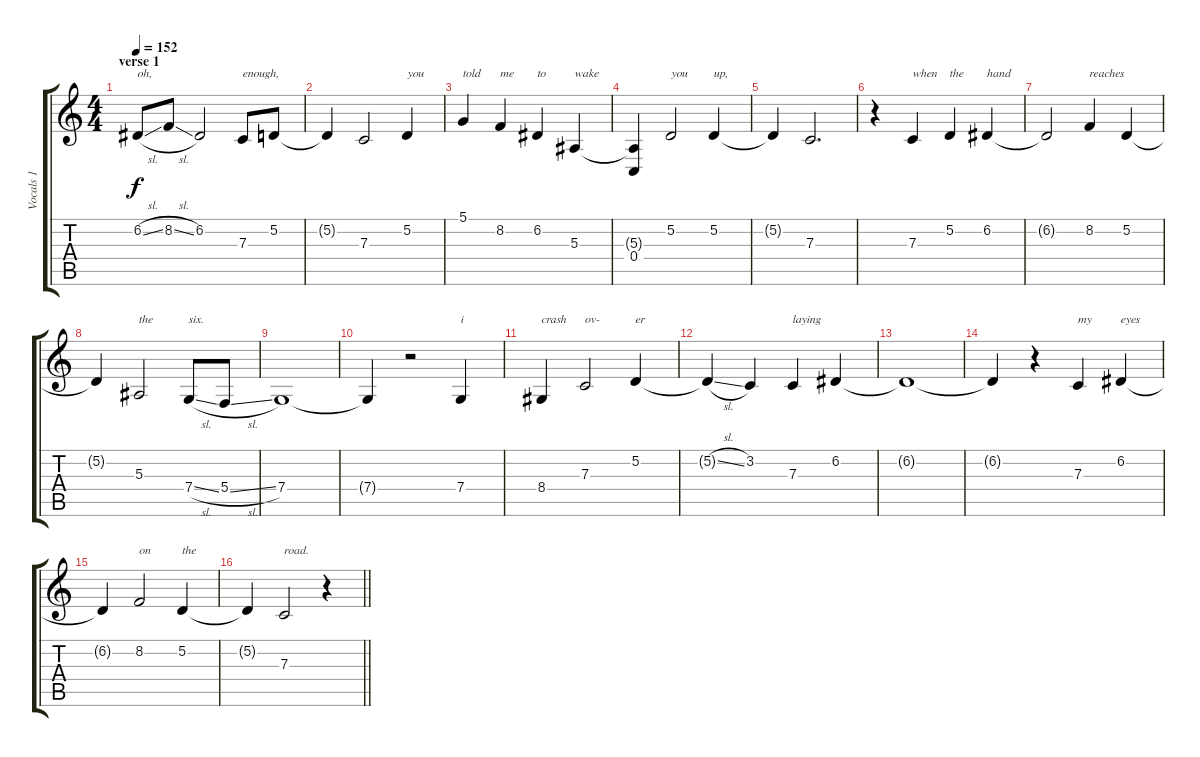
\track ("Vocals 1" "Vocals 1") {instrument clarinet}
\staff {score tabs}
\tuning (D4 A3 F3 C3 G2 C2) {hide}
\ts (4 4)
\section ("" "verse 1")
\tempo 152
\clef g2
\ks c
6.2{sl}.8{txt "oh," dy f} 8.2{sl}.8 6.2.2 7.3.8{txt "enough,"} 5.2.8 |
5.2{t}.4 7.3.2 5.2.4{txt "you"} |
5.1.4{txt "told"} 8.2.4{txt "me"} 6.2.4{txt "to"} 5.3.4{txt "wake"} |
(5.3{t} 0.4).4 5.2.2{txt "you"} 5.2.4{txt "up,"} |
5.2{t}.4 7.3.2{d} |
r.4 7.3.4{txt "when"} 5.2.4{txt "the"} 6.2.4{txt "hand"} |
6.2{t}.2 8.2.4{txt "reaches"} 5.2.4 |
5.2{t}.4 5.3.2{txt "the"} 7.4{sl}.8{txt "six."} 5.4{sl}.8 |
7.4.1 |
7.4{t}.4 r.2 7.4.4{txt "i"} |
8.4.4{txt "crash"} 7.3.2{txt "ov-"} 5.2.4{txt "er"} |
5.2{sl t}.4 3.2.4 7.3.4{txt "laying"} 6.2.4 |
6.2{t}.1 |
6.2{t}.4 r.4 7.3.4{txt "my"} 6.2.4{txt "eyes"} |
6.2{t}.4 8.2.2{txt "on"} 5.2.4{txt "the"} |
\barLineRight lightlight
5.2{t}.4 7.3.2{txt "road."} r.4
